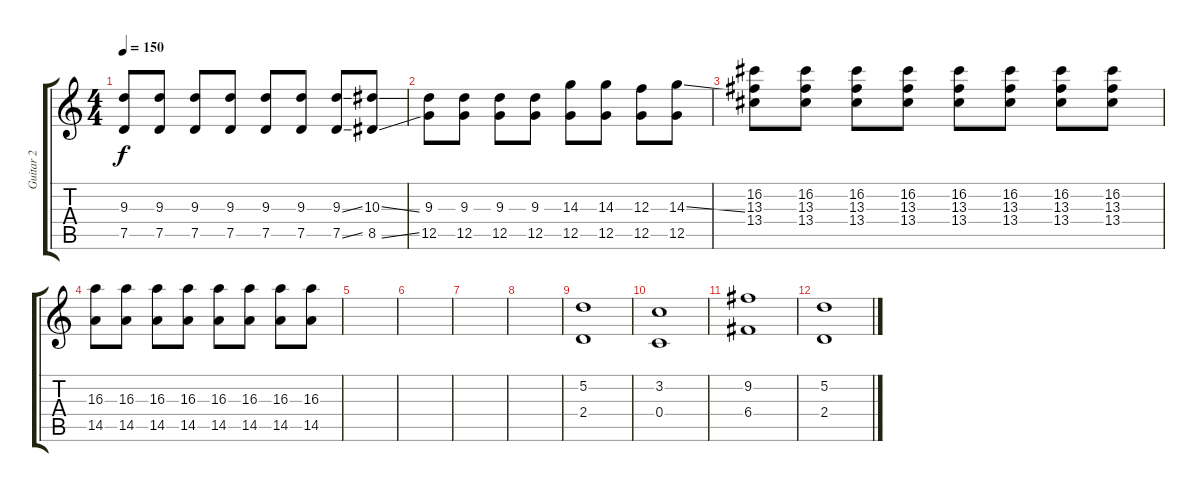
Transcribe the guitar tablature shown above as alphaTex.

\track ("Guitar 2" "Guitar 2") {instrument distortionguitar}
\staff {score tabs}
\tuning (D4 A3 F3 C3 G2 C2) {hide}
\ts (4 4)
\tempo 150
\clef g2
\ks c
(9.3 7.5).8{dy f} (9.3 7.5).8 (9.3 7.5).8 (9.3 7.5).8 (9.3 7.5).8 (9.3 7.5).8 (9.3{ss} 7.5{ss}).8 (10.3{ss} 8.5{ss}).8 |
(9.3 12.5).8 (9.3 12.5).8 (9.3 12.5).8 (9.3 12.5).8 (14.3 12.5).8 (14.3 12.5).8 (12.3 12.5).8 (14.3{ss} 12.5).8 |
(16.2 13.3 13.4).8 (16.2 13.3 13.4).8 (16.2 13.3 13.4).8 (16.2 13.3 13.4).8 (16.2 13.3 13.4).8 (16.2 13.3 13.4).8 (16.2 13.3 13.4).8 (16.2 13.3 13.4).8 |
(16.3 14.5).8 (16.3 14.5).8 (16.3 14.5).8 (16.3 14.5).8 (16.3 14.5).8 (16.3 14.5).8 (16.3 14.5).8 (16.3 14.5).8 |
|
|
|
|
(5.2 2.4).1 |
(3.2 0.4).1 |
(9.2 6.4).1 |
(5.2 2.4).1
